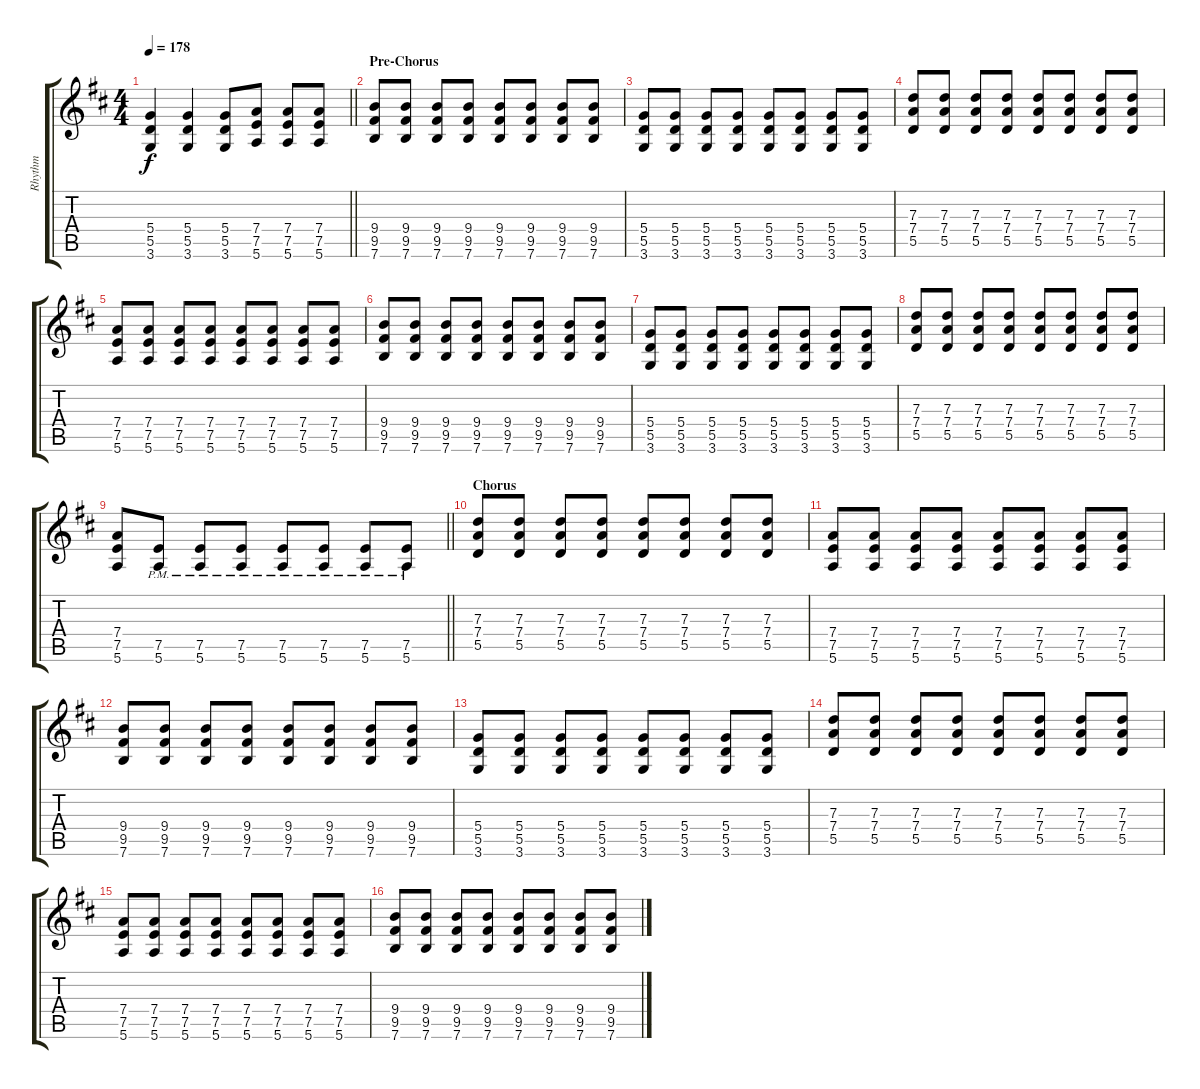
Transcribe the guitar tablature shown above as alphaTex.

\track ("Rhythm" "Rhythm") {instrument distortionguitar}
\staff {score tabs}
\tuning (E4 B3 G3 D3 A2 E2) {hide}
\ts (4 4)
\tempo 178
\clef g2
\barLineRight lightlight
\ks d
(5.4 5.5 3.6).4{dy f} (5.4 5.5 3.6).4 (5.4 5.5 3.6).8 (7.4 7.5 5.6).8 (7.4 7.5 5.6).8 (7.4 7.5 5.6).8 |
\section ("" "Pre-Chorus")
(9.4 9.5 7.6).8 (9.4 9.5 7.6).8 (9.4 9.5 7.6).8 (9.4 9.5 7.6).8 (9.4 9.5 7.6).8 (9.4 9.5 7.6).8 (9.4 9.5 7.6).8 (9.4 9.5 7.6).8 |
(5.4 5.5 3.6).8 (5.4 5.5 3.6).8 (5.4 5.5 3.6).8 (5.4 5.5 3.6).8 (5.4 5.5 3.6).8 (5.4 5.5 3.6).8 (5.4 5.5 3.6).8 (5.4 5.5 3.6).8 |
(7.3 7.4 5.5).8 (7.3 7.4 5.5).8 (7.3 7.4 5.5).8 (7.3 7.4 5.5).8 (7.3 7.4 5.5).8 (7.3 7.4 5.5).8 (7.3 7.4 5.5).8 (7.3 7.4 5.5).8 |
(7.4 7.5 5.6).8 (7.4 7.5 5.6).8 (7.4 7.5 5.6).8 (7.4 7.5 5.6).8 (7.4 7.5 5.6).8 (7.4 7.5 5.6).8 (7.4 7.5 5.6).8 (7.4 7.5 5.6).8 |
(9.4 9.5 7.6).8 (9.4 9.5 7.6).8 (9.4 9.5 7.6).8 (9.4 9.5 7.6).8 (9.4 9.5 7.6).8 (9.4 9.5 7.6).8 (9.4 9.5 7.6).8 (9.4 9.5 7.6).8 |
(5.4 5.5 3.6).8 (5.4 5.5 3.6).8 (5.4 5.5 3.6).8 (5.4 5.5 3.6).8 (5.4 5.5 3.6).8 (5.4 5.5 3.6).8 (5.4 5.5 3.6).8 (5.4 5.5 3.6).8 |
(7.3 7.4 5.5).8 (7.3 7.4 5.5).8 (7.3 7.4 5.5).8 (7.3 7.4 5.5).8 (7.3 7.4 5.5).8 (7.3 7.4 5.5).8 (7.3 7.4 5.5).8 (7.3 7.4 5.5).8 |
\barLineRight lightlight
(7.4 7.5 5.6).8 (7.5{pm} 5.6{pm}).8 (7.5{pm} 5.6{pm}).8 (7.5{pm} 5.6{pm}).8 (7.5{pm} 5.6{pm}).8 (7.5{pm} 5.6{pm}).8 (7.5{pm} 5.6{pm}).8 (7.5{pm} 5.6{pm}).8 |
\section ("" "Chorus")
(7.3 7.4 5.5).8 (7.3 7.4 5.5).8 (7.3 7.4 5.5).8 (7.3 7.4 5.5).8 (7.3 7.4 5.5).8 (7.3 7.4 5.5).8 (7.3 7.4 5.5).8 (7.3 7.4 5.5).8 |
(7.4 7.5 5.6).8 (7.4 7.5 5.6).8 (7.4 7.5 5.6).8 (7.4 7.5 5.6).8 (7.4 7.5 5.6).8 (7.4 7.5 5.6).8 (7.4 7.5 5.6).8 (7.4 7.5 5.6).8 |
(9.4 9.5 7.6).8 (9.4 9.5 7.6).8 (9.4 9.5 7.6).8 (9.4 9.5 7.6).8 (9.4 9.5 7.6).8 (9.4 9.5 7.6).8 (9.4 9.5 7.6).8 (9.4 9.5 7.6).8 |
(5.4 5.5 3.6).8 (5.4 5.5 3.6).8 (5.4 5.5 3.6).8 (5.4 5.5 3.6).8 (5.4 5.5 3.6).8 (5.4 5.5 3.6).8 (5.4 5.5 3.6).8 (5.4 5.5 3.6).8 |
(7.3 7.4 5.5).8 (7.3 7.4 5.5).8 (7.3 7.4 5.5).8 (7.3 7.4 5.5).8 (7.3 7.4 5.5).8 (7.3 7.4 5.5).8 (7.3 7.4 5.5).8 (7.3 7.4 5.5).8 |
(7.4 7.5 5.6).8 (7.4 7.5 5.6).8 (7.4 7.5 5.6).8 (7.4 7.5 5.6).8 (7.4 7.5 5.6).8 (7.4 7.5 5.6).8 (7.4 7.5 5.6).8 (7.4 7.5 5.6).8 |
(9.4 9.5 7.6).8 (9.4 9.5 7.6).8 (9.4 9.5 7.6).8 (9.4 9.5 7.6).8 (9.4 9.5 7.6).8 (9.4 9.5 7.6).8 (9.4 9.5 7.6).8 (9.4 9.5 7.6).8
